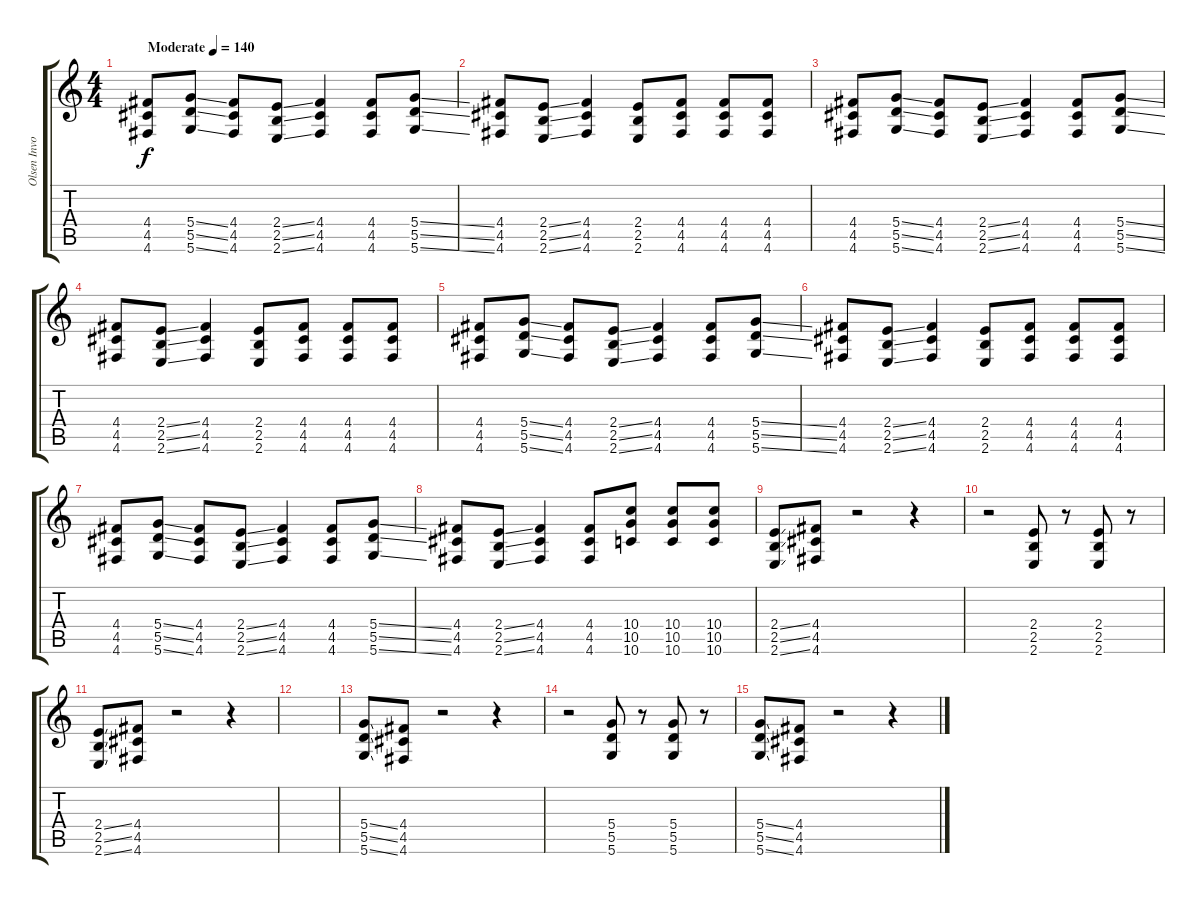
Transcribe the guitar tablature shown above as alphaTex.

\track ("Olsen Involtini" "Olsen Invo") {instrument distortionguitar}
\staff {score tabs}
\tuning (E4 B3 G3 D3 A2 D2) {hide}
\ts (4 4)
\tempo (140 "Moderate")
\clef g2
\ks c
(4.4 4.5 4.6).8{dy f instrument distortionguitar} (5.4{ss} 5.5{ss} 5.6{ss}).8 (4.4 4.5 4.6).8 (2.4{ss} 2.5{ss} 2.6{ss}).8 (4.4 4.5 4.6).4 (4.4 4.5 4.6).8 (5.4{ss} 5.5{ss} 5.6{ss}).8 |
(4.4 4.5 4.6).8 (2.4{ss} 2.5{ss} 2.6{ss}).8 (4.4 4.5 4.6).4 (2.4 2.5 2.6).8 (4.4 4.5 4.6).8 (4.4 4.5 4.6).8 (4.4 4.5 4.6).8 |
(4.4 4.5 4.6).8 (5.4{ss} 5.5{ss} 5.6{ss}).8 (4.4 4.5 4.6).8 (2.4{ss} 2.5{ss} 2.6{ss}).8 (4.4 4.5 4.6).4 (4.4 4.5 4.6).8 (5.4{ss} 5.5{ss} 5.6{ss}).8 |
(4.4 4.5 4.6).8 (2.4{ss} 2.5{ss} 2.6{ss}).8 (4.4 4.5 4.6).4 (2.4 2.5 2.6).8 (4.4 4.5 4.6).8 (4.4 4.5 4.6).8 (4.4 4.5 4.6).8 |
(4.4 4.5 4.6).8 (5.4{ss} 5.5{ss} 5.6{ss}).8 (4.4 4.5 4.6).8 (2.4{ss} 2.5{ss} 2.6{ss}).8 (4.4 4.5 4.6).4 (4.4 4.5 4.6).8 (5.4{ss} 5.5{ss} 5.6{ss}).8 |
(4.4 4.5 4.6).8 (2.4{ss} 2.5{ss} 2.6{ss}).8 (4.4 4.5 4.6).4 (2.4 2.5 2.6).8 (4.4 4.5 4.6).8 (4.4 4.5 4.6).8 (4.4 4.5 4.6).8 |
(4.4 4.5 4.6).8 (5.4{ss} 5.5{ss} 5.6{ss}).8 (4.4 4.5 4.6).8 (2.4{ss} 2.5{ss} 2.6{ss}).8 (4.4 4.5 4.6).4 (4.4 4.5 4.6).8 (5.4{ss} 5.5{ss} 5.6{ss}).8 |
(4.4 4.5 4.6).8 (2.4{ss} 2.5{ss} 2.6{ss}).8 (4.4 4.5 4.6).4 (4.4 4.5 4.6).8 (10.4 10.5 10.6).8 (10.4 10.5 10.6).8 (10.4 10.5 10.6).8 |
(2.4{ss} 2.5{ss} 2.6{ss}).8 (4.4 4.5 4.6).8 r.2 r.4 |
r.2 (2.4 2.5 2.6).8 r.8 (2.4 2.5 2.6).8 r.8 |
(2.4{ss} 2.5{ss} 2.6{ss}).8 (4.4 4.5 4.6).8 r.2 r.4 |
|
(5.4{ss} 5.5{ss} 5.6{ss}).8 (4.4 4.5 4.6).8 r.2 r.4 |
r.2 (5.4 5.5 5.6).8 r.8 (5.4 5.5 5.6).8 r.8 |
(5.4{ss} 5.5{ss} 5.6{ss}).8 (4.4 4.5 4.6).8 r.2 r.4
